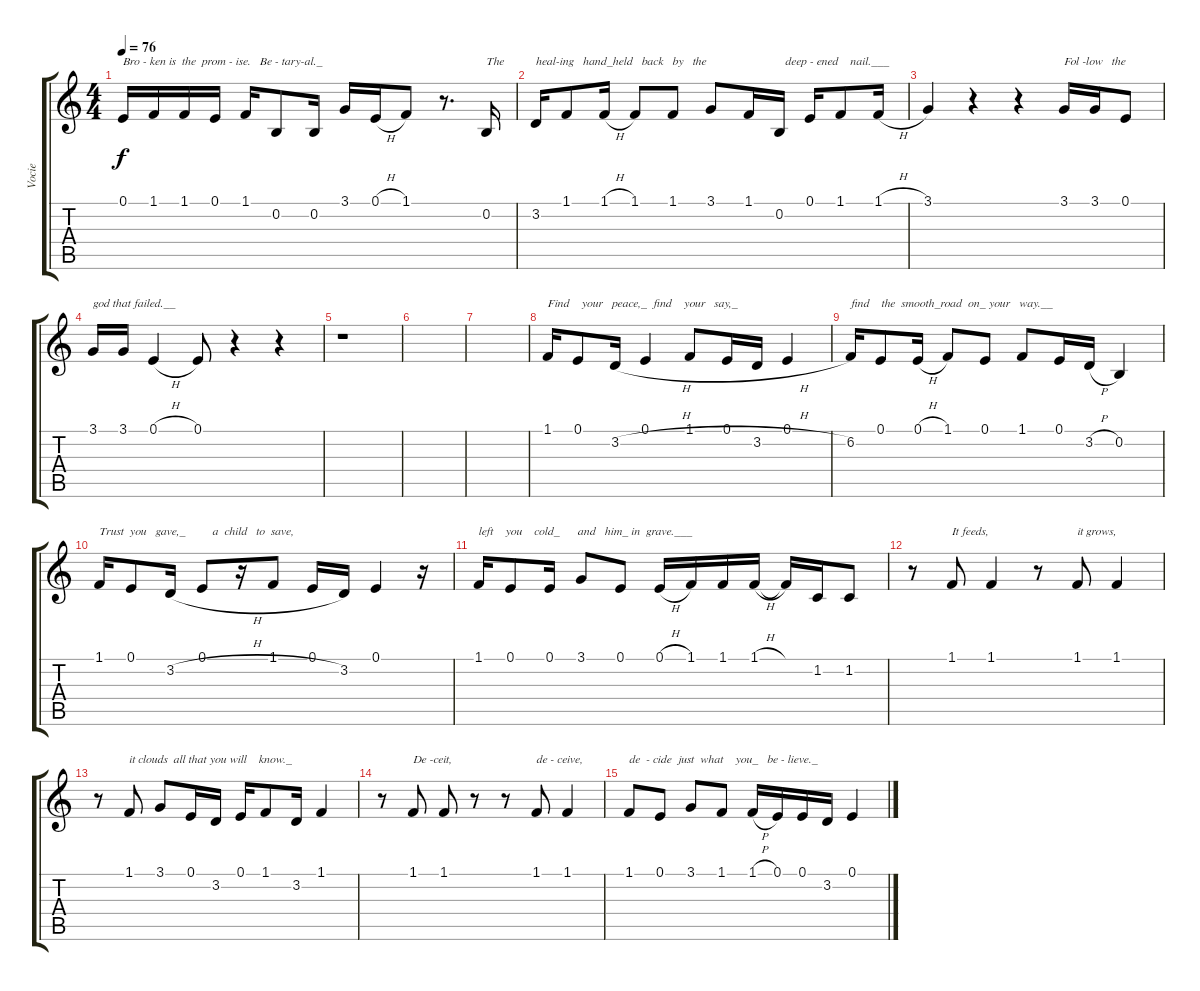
\track ("Vocie" "Vocie") {instrument violin}
\staff {score tabs}
\tuning (E4 B3 G3 D3 A2 E2) {hide}
\ts (4 4)
\tempo 76
\clef g2
\ks c
0.1.16{txt "Bro - ken is  the  prom - ise.   Be - tary-al._" dy f} 1.1.16 1.1.16 0.1.16 1.1.16 0.2.8 0.2.16 3.1.16 0.1{h}.16 1.1.8 r.8{d} 0.2.16{txt "The"} |
3.2.16{txt "heal-ing   hand_held   back   by   the "} 1.1.8 1.1{h}.16 1.1.8 1.1.8 3.1.8 1.1.16 0.2.16{txt "  deep - ened    nail.___"} 0.1.16 1.1.8 1.1{h}.16 |
3.1.4 r.4 r.4 3.1.16{txt "Fol -low   the"} 3.1.16 0.1.8 |
3.1.16{txt "god that failed.__"} 3.1.16 0.1{h}.4 0.1.8 r.4 r.4 |
r.1 |
|
|
1.1.16{txt "Find    your   peace,_  find    your   say,_"} 0.1.8 3.2{h}.16 0.1.4 1.1.8 0.1.16 3.2{h}.16 0.1.4 |
6.2.16{txt "find    the  smooth_road  on_ your   way.__"} 0.1.8 0.1{h}.16 1.1.8 0.1.8 1.1.8 0.1.16 3.2{h}.16 0.2.4 |
1.1.16{txt "Trust  you   gave,_         a  child   to  save,"} 0.1.8 3.2{h}.16 0.1.8 r.16 1.1.8 0.1.16 3.2.16 0.1.4 r.16 |
1.1.16{txt "left    you    cold_      and   him_ in  grave.___"} 0.1.8 0.1.16 3.1.8 0.1.8 0.1{h}.16 1.1.16 1.1.16 1.1{h}.16 1.1{t}.16 1.2.16 1.2.8 |
r.8 1.1.8{txt "It feeds,"} 1.1.4 r.8 1.1.8{txt "it grows,"} 1.1.4 |
r.8 1.1.8{txt "it clouds  all that you will    know._"} 3.1.8 0.1.16 3.2.16 0.1.16 1.1.8 3.2.16 1.1.4 |
r.8 1.1.8{txt "De -ceit,"} 1.1.8 r.8 r.8 1.1.8{txt "de - ceive,"} 1.1.4 |
1.1.8{txt "de  - cide  just  what    you_   be - lieve._"} 0.1.8 3.1.8 1.1.8 1.1{h}.16 0.1.16 0.1.16 3.2.16 0.1.4
